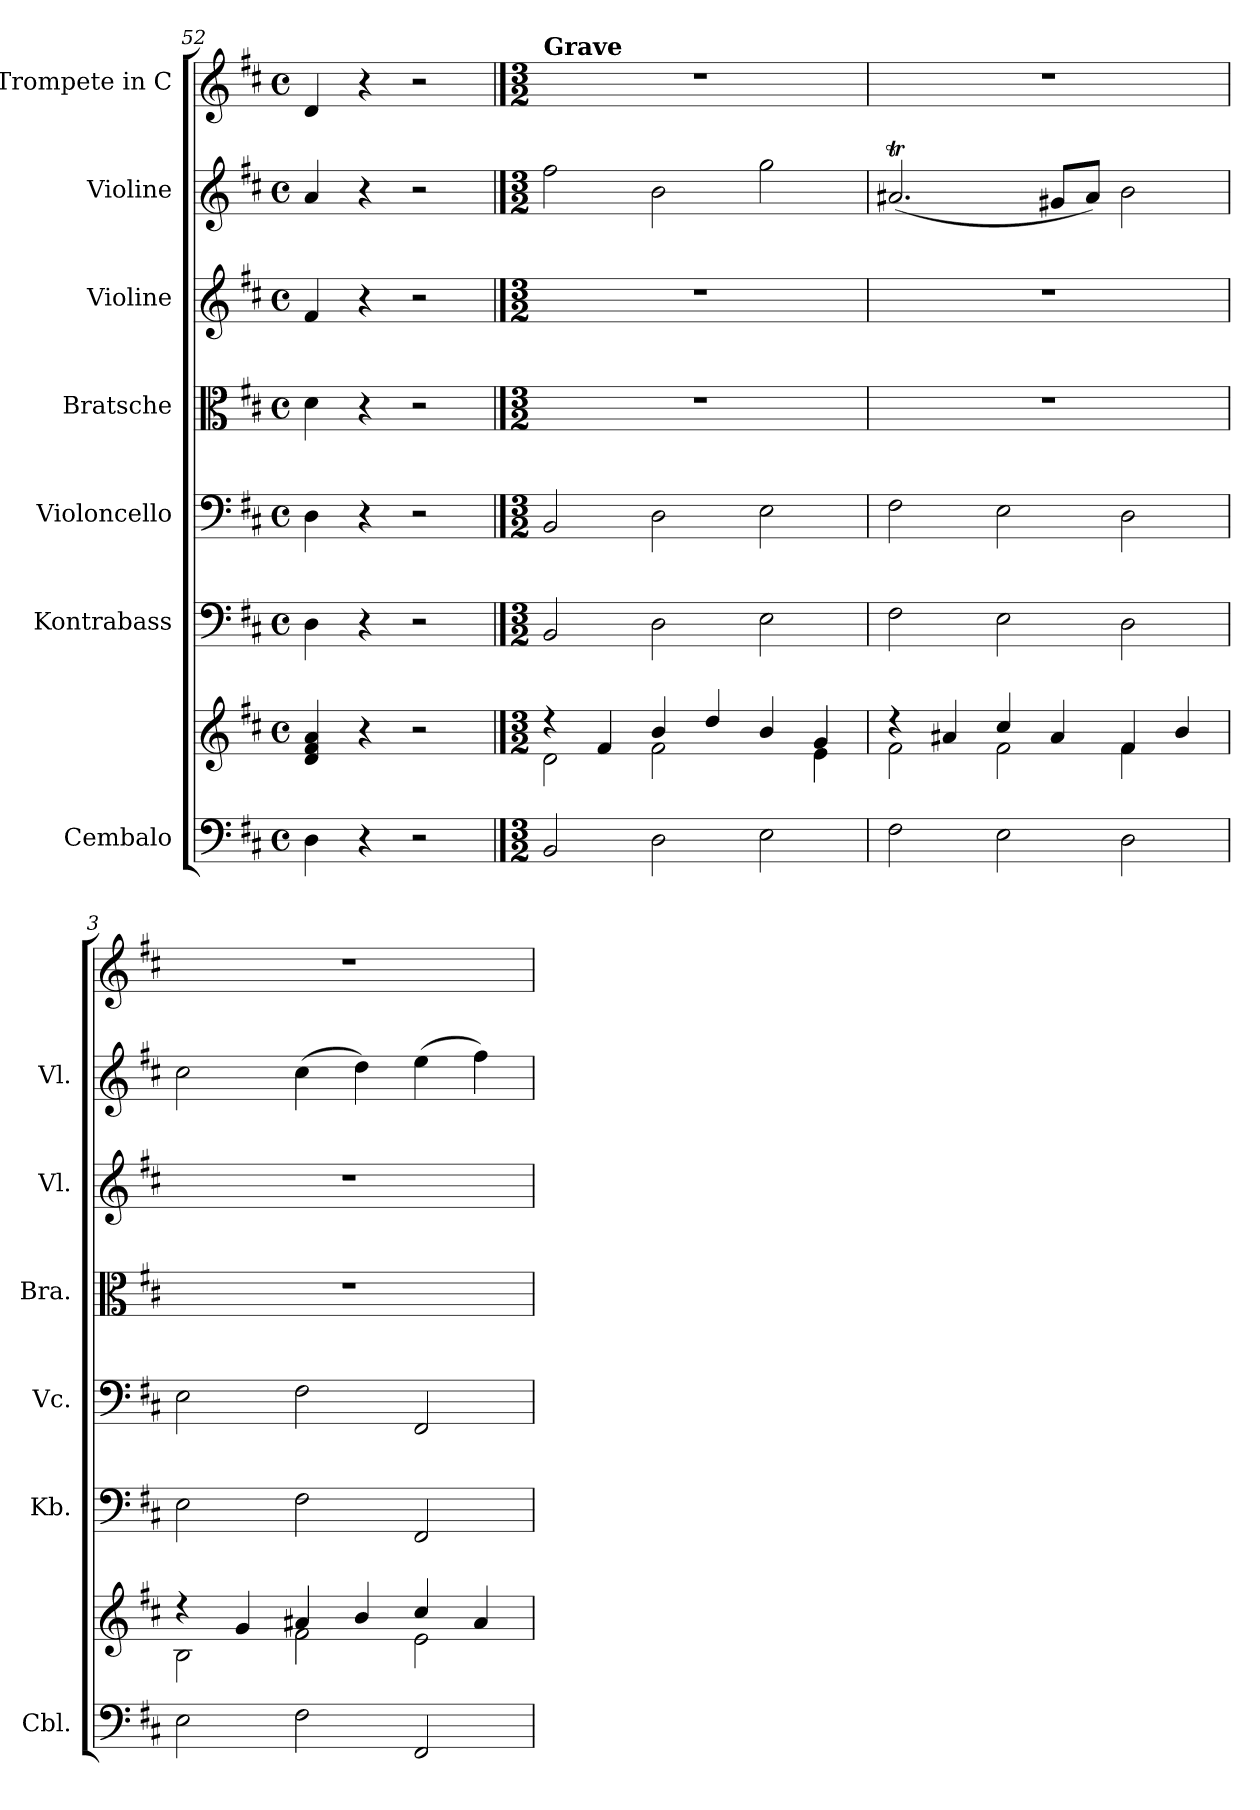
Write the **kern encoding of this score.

**kern	**kern	**kern	**kern	**kern	**kern	**kern	**kern
*part7	*part7	*part6	*part5	*part4	*part3	*part2	*part1
*staff8	*staff7	*staff6	*staff5	*staff4	*staff3	*staff2	*staff1
*I"Cembalo	*	*I"Kontrabass	*I"Violoncello	*I"Bratsche	*I"Violine	*I"Violine	*I"Trompete in C
*I'Cbl.	*	*I'Kb.	*I'Vc.	*I'Bra.	*I'Vl.	*I'Vl.	*
*clefF4	*clefG2	*clefF4	*clefF4	*clefC3	*clefG2	*clefG2	*clefG2
*	*	*ITrd7c12	*	*	*	*	*
*k[f#c#]	*k[f#c#]	*k[f#c#]	*k[f#c#]	*k[f#c#]	*k[f#c#]	*k[f#c#]	*k[f#c#]
*M4/4	*M4/4	*M4/4	*M4/4	*M4/4	*M4/4	*M4/4	*M4/4
*met(c)	*met(c)	*met(c)	*met(c)	*met(c)	*met(c)	*met(c)	*met(c)
=52	=52	=52	=52	=52	=52	=52	=52
4D\	4d/ 4f#/ 4a/	4DD\	4D\	4d\	4f#/	4a/	4d/
4r	4r	4r	4r	4r	4r	4r	4r
2r	2r	2r	2r	2r	2r	2r	2r
!!LO:PB:g=z
==1	==1	==1	==1	==1	==1	==1	==1
!!LO:REH:place=s1:a:B:fs=14:t=III
*M3/2	*M3/2	*M3/2	*M3/2	*M3/2	*M3/2	*M3/2	*M3/2
*	*	*	*	*	*	*	*MM60
*	*^	*	*	*	*	*	*
!	!	!	!	!	!	!	!	!LO:TX:a:B:t=Grave
2BB/	4r	2d\	2BBB/	2BB/	1.r	1.r	2ff#\	1.r
.	4f#/	.	.	.	.	.	.	.
2D\	4b/	2f#\	2DD\	2D\	.	.	2b\	.
.	4dd/	.	.	.	.	.	.	.
2E\	4b/	4ryy	2EE\	2E\	.	.	2gg\	.
.	4g/	4e\	.	.	.	.	.	.
=2	=2	=2	=2	=2	=2	=2	=2	=2
2F#\	4rdd	2f#\	2FF#\	2F#\	1.r	1.r	(<2.a#Xt/	1.r
.	4a#X/	.	.	.	.	.	.	.
2E\	4cc#/	2f#\	2EE\	2E\	.	.	.	.
.	4a#/	.	.	.	.	.	8g#X/L	.
.	.	.	.	.	.	.	8a#/J)	.
2D\	4f#/	4f#\	2DD\	2D\	.	.	2b\	.
.	4b/	4ryy	.	.	.	.	.	.
=3	=3	=3	=3	=3	=3	=3	=3	=3
2E\	4r	2B\	2EE\	2E\	1.r	1.r	2cc#\	1.r
.	4g/	.	.	.	.	.	.	.
2F#\	4a#X/	2f#\	2FF#\	2F#\	.	.	(>4cc#\	.
.	4b/	.	.	.	.	.	4dd\)	.
2FF#/	4cc#/	2e\	2FFF#/	2FF#/	.	.	(>4ee\	.
.	4a#/	.	.	.	.	.	4ff#\)	.
*	*v	*v	*	*	*	*	*	*
=	=	=	=	=	=	=	=
*-	*-	*-	*-	*-	*-	*-	*-
